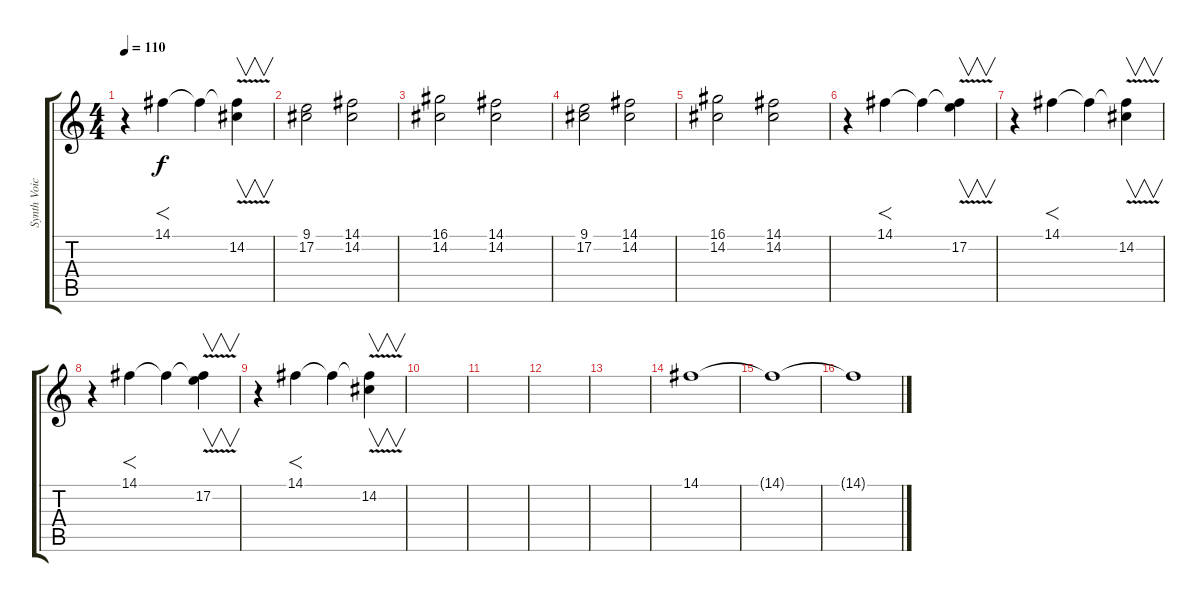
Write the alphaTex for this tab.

\track ("Synth Voice" "Synth Voic") {instrument choiraahs}
\staff {score tabs}
\tuning (E4 B3 G3 D3 A2 E2) {hide}
\ts (4 4)
\tempo 110
\clef g2
\ks c
r.4{dy f} 14.1.4{f} 14.1{t}.4 (14.1{t} 14.2{v}).4{v} |
(9.1 17.2).2 (14.1 14.2).2 |
(16.1 14.2).2 (14.1 14.2).2 |
(9.1 17.2).2 (14.1 14.2).2 |
(16.1 14.2).2 (14.1 14.2).2 |
r.4 14.1.4{f balance 8} 14.1{t}.4 (14.1{t} 17.2{v}).4{v} |
r.4 14.1.4{f} 14.1{t}.4 (14.1{t} 14.2{v}).4{v} |
r.4 14.1.4{f} 14.1{t}.4 (14.1{t} 17.2{v}).4{v} |
r.4 14.1.4{f} 14.1{t}.4 (14.1{t} 14.2{v}).4{v} |
|
|
|
|
14.1.1 |
14.1{t}.1 |
14.1{t}.1
